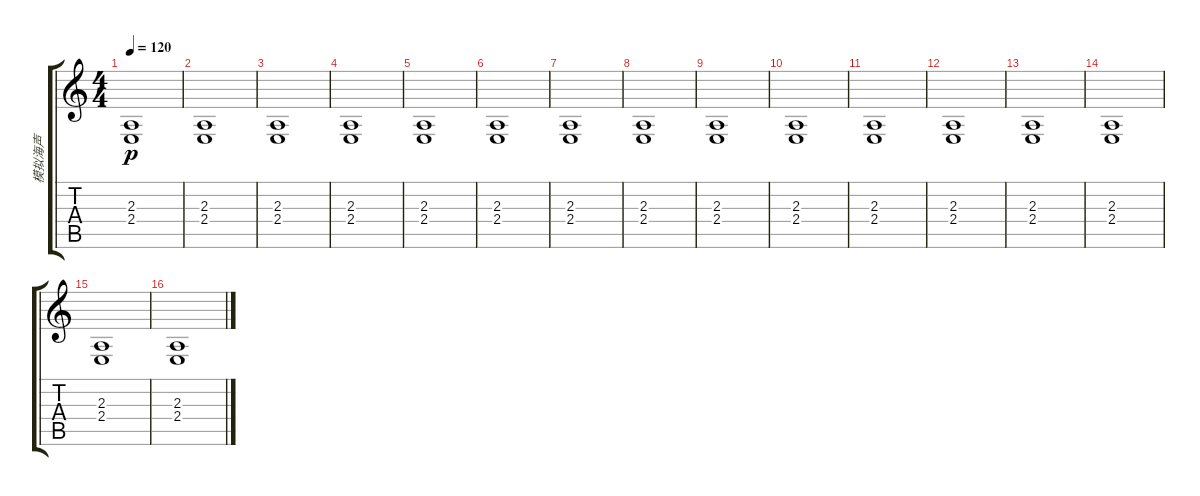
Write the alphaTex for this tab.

\track ("模拟海声" "模拟海声") {instrument seashore}
\staff {score tabs}
\tuning (E4 B3 G3 D3 A2 E2) {hide}
\ts (4 4)
\tempo 120
\clef g2
\ks c
(2.3 2.4).1{dy p} |
(2.3 2.4).1 |
(2.3 2.4).1 |
(2.3 2.4).1 |
(2.3 2.4).1 |
(2.3 2.4).1 |
(2.3 2.4).1 |
(2.3 2.4).1 |
(2.3 2.4).1 |
(2.3 2.4).1 |
(2.3 2.4).1 |
(2.3 2.4).1 |
(2.3 2.4).1 |
(2.3 2.4).1 |
(2.3 2.4).1 |
(2.3 2.4).1
